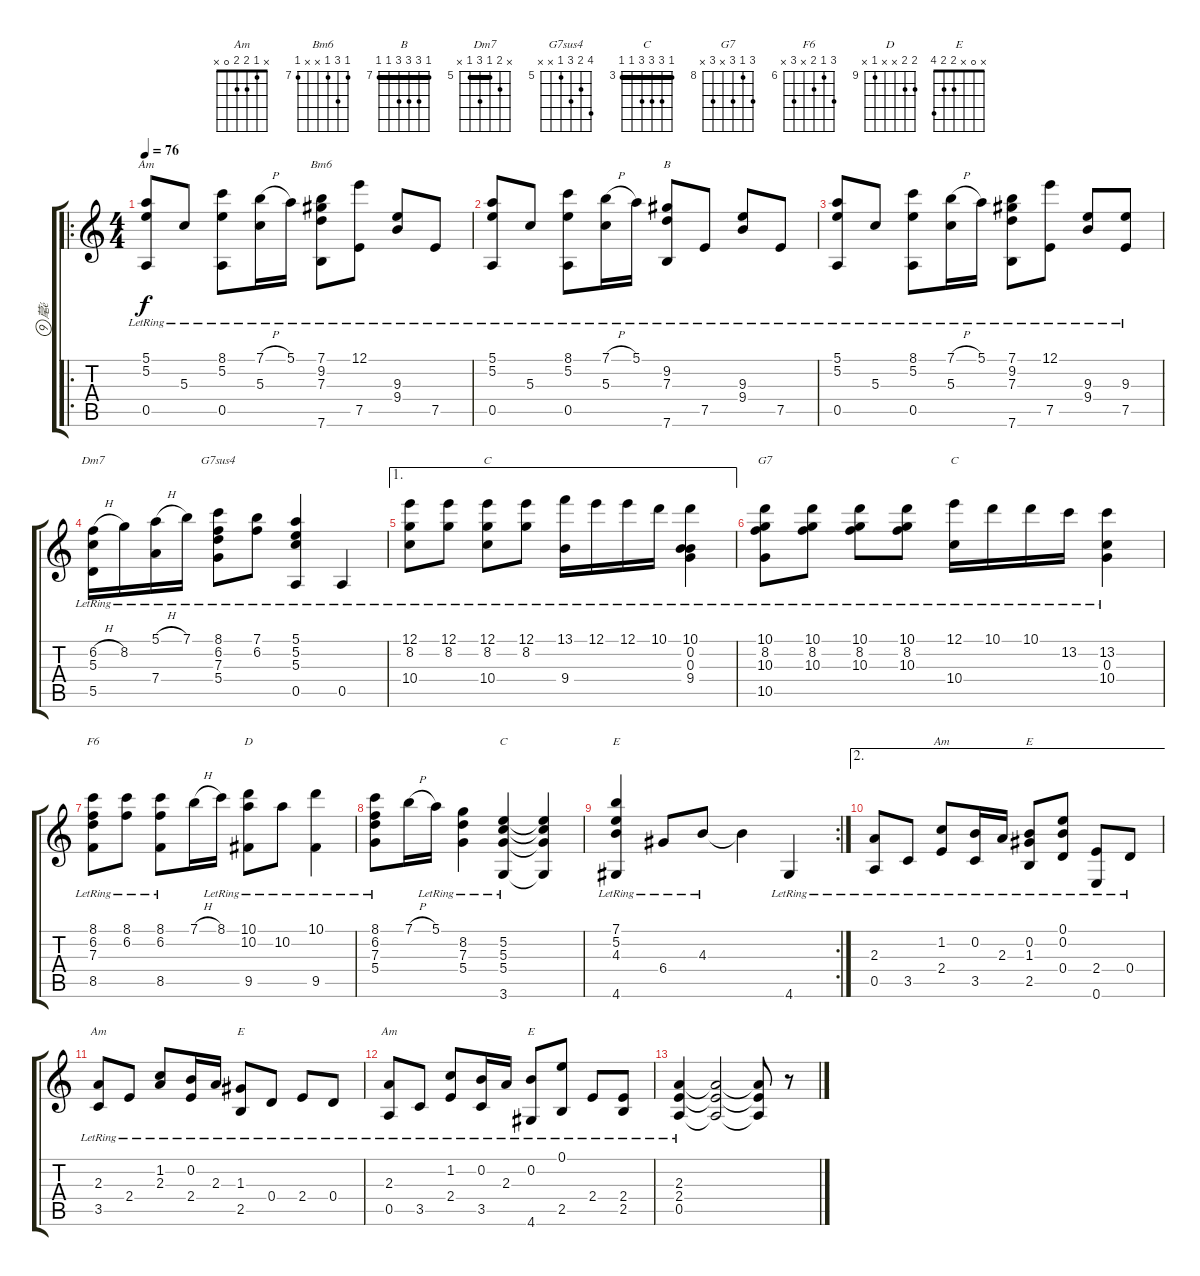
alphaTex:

\track ("荱é" "荱é") {instrument acousticguitarnylon}
\staff {score tabs}
\tuning (E4 B3 G3 D3 A2 E2) {hide}
\chord ("Am" 5 5 5 x 0 x) {firstfret 5}
\chord ("Bm6" 7 9 7 x x 7) {firstfret 7}
\chord ("B" 7 9 9 9 7 7) {firstfret 7 barre 7}
\chord ("Dm7" x 6 5 7 5 x) {firstfret 5 barre 5}
\chord ("G7sus4" 8 6 7 5 x x) {firstfret 5}
\chord ("C" 8 8 9 10 x x) {firstfret 8 barre 8}
\chord ("G7" 10 8 10 x 10 x) {firstfret 8}
\chord ("C" 12 10 10 10 x x) {firstfret 10 barre 10}
\chord ("F6" 8 6 7 x 8 x) {firstfret 6}
\chord ("D" 10 10 x x 9 x) {firstfret 9}
\chord ("C" 3 5 5 5 3 3) {firstfret 3 barre 3}
\chord ("E" 7 5 4 x x 4) {firstfret 4}
\chord ("Am" x 1 2 2 x x)
\chord ("E" x 0 1 2 2 x)
\chord ("Am" x 1 2 2 3 x)
\chord ("E" x x 1 2 2 x)
\chord ("Am" x 1 2 2 0 x)
\chord ("E" x 0 x 2 2 4)
\ro
\ts (4 4)
\tempo 76
\clef g2
\ks c
(5.1{lr} 5.2{lr} 0.5{lr}).8{ch "Am" dy f} 5.3{lr}.8 (8.1{lr} 5.2{lr} 0.5{lr}).8 (7.1{h} 5.3{lr}).16 5.1{lr}.16 (7.1{lr} 9.2{lr} 7.3{lr} 7.6{lr}).8{ch "Bm6"} (12.1{lr} 7.5{lr}).8 (9.3{lr} 9.4{lr}).8 7.5{lr}.8 |
(5.1{lr} 5.2{lr} 0.5{lr}).8 5.3{lr}.8 (8.1{lr} 5.2{lr} 0.5{lr}).8 (7.1{h} 5.3{lr}).16 5.1{lr}.16 (9.2{lr} 7.3{lr} 7.6{lr}).8{ch "B"} 7.5{lr}.8 (9.3{lr} 9.4{lr}).8 7.5{lr}.8 |
(5.1{lr} 5.2{lr} 0.5{lr}).8 5.3{lr}.8 (8.1{lr} 5.2{lr} 0.5{lr}).8 (7.1{h} 5.3{lr}).16 5.1{lr}.16 (7.1{lr} 9.2{lr} 7.3{lr} 7.6{lr}).8 (12.1{lr} 7.5{lr}).8 (9.3{lr} 9.4{lr}).8 (9.3{lr} 7.5{lr}).8 |
(6.2{h} 5.3{lr} 5.5{lr}).16{ch "Dm7"} 8.2{lr}.16 (5.1{h} 7.4{lr}).16 7.1{lr}.16 (8.1{lr} 6.2{lr} 7.3{lr} 5.4{lr}).8{ch "G7sus4"} (7.1{lr} 6.2{lr}).8 (5.1{lr} 5.2{lr} 5.3{lr} 0.5{lr}).4 0.5{lr}.4 |
\ae 1
(12.1{lr} 8.2{lr} 10.4{lr}).8 (12.1{lr} 8.2{lr}).8 (12.1{lr} 8.2{lr} 10.4{lr}).8{ch "C"} (12.1{lr} 8.2{lr}).8 (13.1{lr} 9.4{lr}).16 12.1{lr}.16 12.1{lr}.16 10.1{lr}.16 (10.1{lr} 0.2{lr} 0.3{lr} 9.4{lr}).4 |
(10.1{lr} 8.2{lr} 10.3{lr} 10.5{lr}).8{ch "G7"} (10.1{lr} 8.2{lr} 10.3{lr}).8 (10.1{lr} 8.2{lr} 10.3{lr}).8 (10.1{lr} 8.2{lr} 10.3{lr}).8 (12.1{lr} 10.4{lr}).16{ch "C"} 10.1{lr}.16 10.1{lr}.16 13.2{lr}.16 (13.2{lr} 0.3{lr} 10.4{lr}).4 |
(8.1{lr} 6.2{lr} 7.3{lr} 8.5{lr}).8{ch "F6"} (8.1{lr} 6.2{lr}).8 (8.1{lr} 6.2{lr} 8.5{lr}).8 7.1{h}.16 8.1{lr}.16 (10.1{lr} 10.2{lr} 9.5{lr}).8{ch "D"} 10.2{lr}.8 (10.1{lr} 9.5{lr}).4 |
(8.1{lr} 6.2{lr} 7.3{lr} 5.4{lr}).8 7.1{h}.16 5.1{lr}.16 (8.2{lr} 7.3{lr} 5.4{lr}).4 (5.2{lr} 5.3{lr} 5.4{lr} 3.6{lr}).4{ch "C"} (5.2{t} 5.3{t} 5.4{t} 3.6{t}).4 |
\rc 2
(7.1{lr} 5.2{lr} 4.3{lr} 4.6{lr}).4{ch "E"} 6.4{lr}.8 4.3{lr}.8 4.3{t}.4 4.6{lr}.4 |
\ae 2
(2.3{lr} 0.5{lr}).8 3.5{lr}.8 (1.2{lr} 2.4{lr}).8{ch "Am"} (0.2{lr} 3.5{lr}).16 2.3{lr}.16 (0.2{lr} 1.3{lr} 2.5{lr}).8{ch "E"} (0.1{lr} 0.2{lr} 0.4{lr}).8 (2.4{lr} 0.6{lr}).8 0.4{lr}.8 |
(2.3{lr} 3.5{lr}).8{ch "Am"} 2.4{lr}.8 (1.2{lr} 2.3{lr}).8 (0.2{lr} 2.4{lr}).16 2.3{lr}.16 (1.3{lr} 2.5{lr}).8{ch "E"} 0.4{lr}.8 2.4{lr}.8 0.4{lr}.8 |
(2.3{lr} 0.5{lr}).8{ch "Am"} 3.5{lr}.8 (1.2{lr} 2.4{lr}).8 (0.2{lr} 3.5{lr}).16 2.3{lr}.16 (0.2{lr} 4.6{lr}).8{ch "E"} (0.1{lr} 2.5{lr}).8 2.4{lr}.8 (2.4{lr} 2.5{lr}).8 |
(2.3{lr} 2.4{lr} 0.5{lr}).4 (2.3{t} 2.4{t} 0.5{t}).2 (2.3{t} 2.4{t} 0.5{t}).8 r.8
